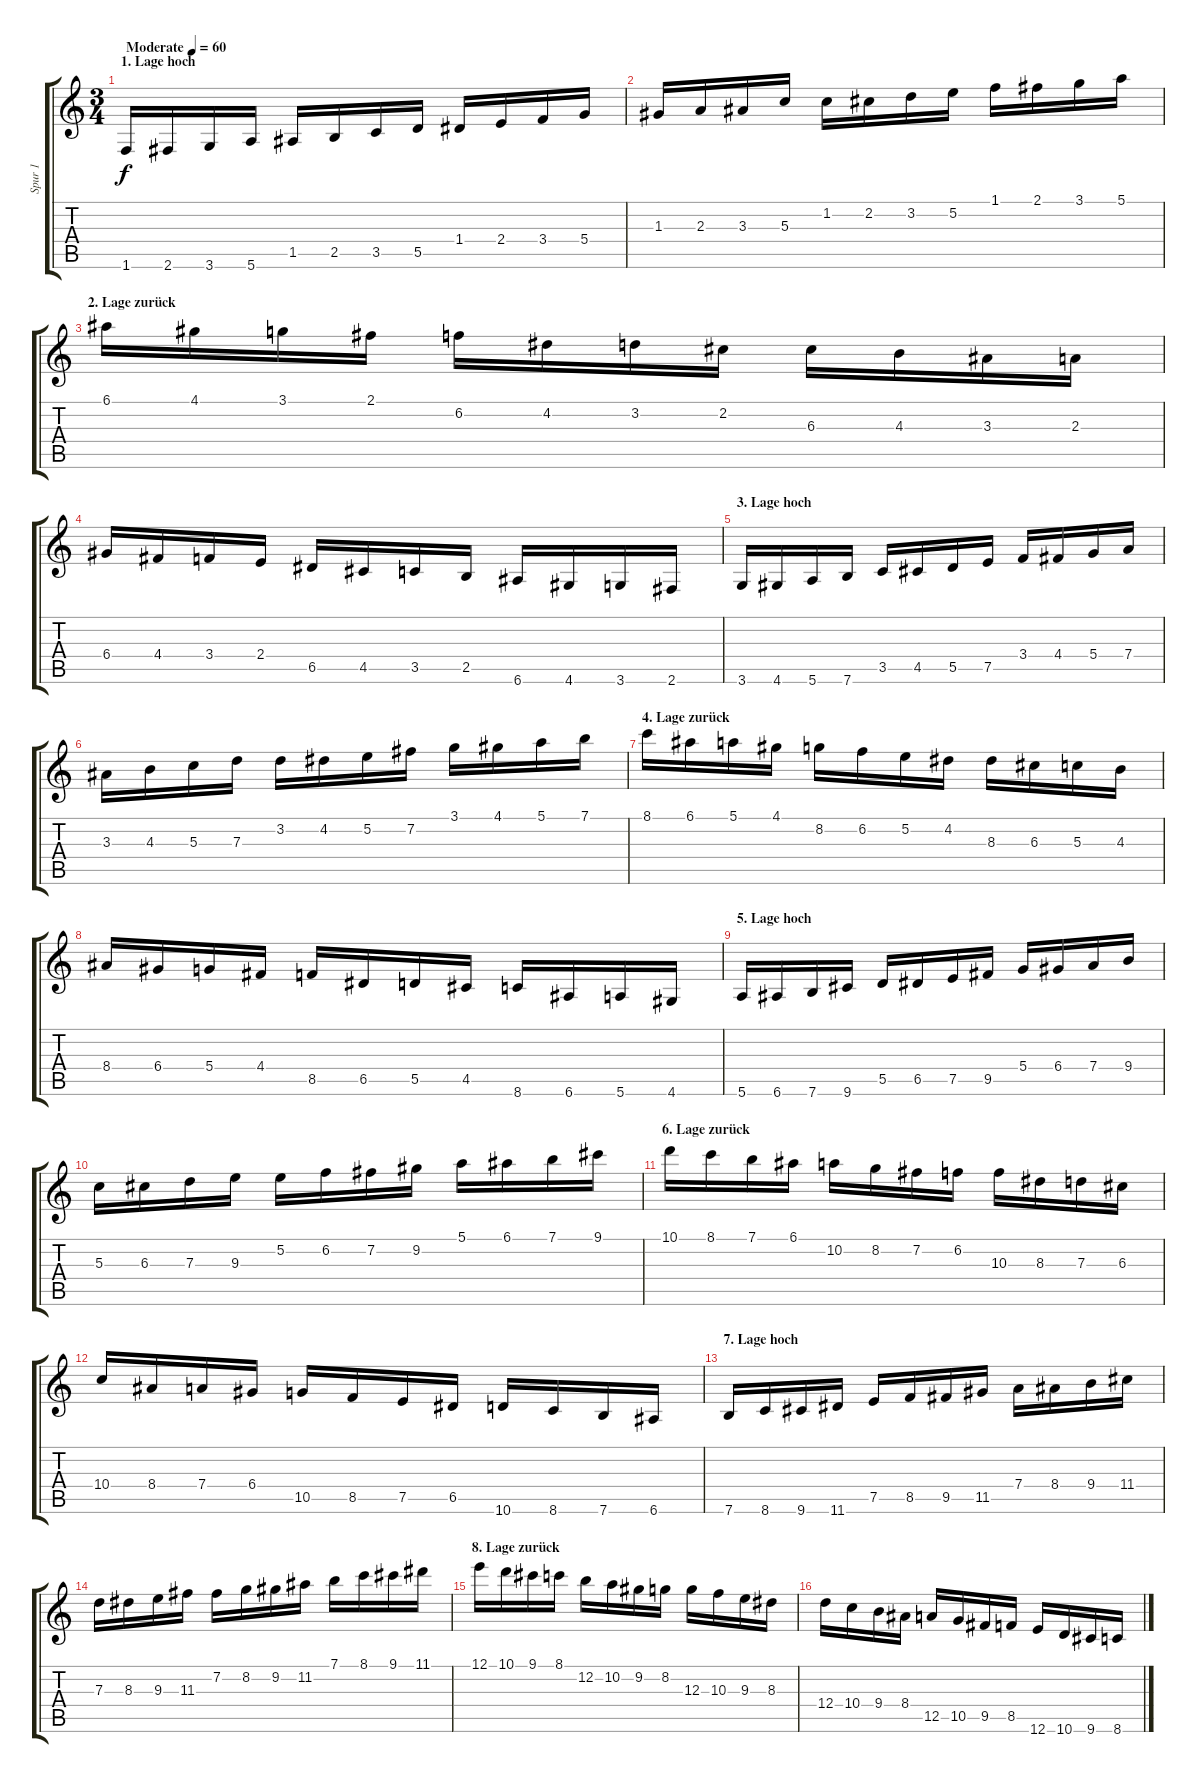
\track ("Spur 1" "Spur 1") {instrument acousticguitarsteel}
\staff {score tabs}
\tuning (E4 B3 G3 D3 A2 E2) {hide}
\ts (3 4)
\section ("" "1. Lage hoch")
\tempo (60 "Moderate")
\clef g2
\ks c
1.6.16{dy f instrument acousticguitarsteel} 2.6.16 3.6.16 5.6.16 1.5.16 2.5.16 3.5.16 5.5.16 1.4.16 2.4.16 3.4.16 5.4.16 |
1.3.16 2.3.16 3.3.16 5.3.16 1.2.16 2.2.16 3.2.16 5.2.16 1.1.16 2.1.16 3.1.16 5.1.16 |
\section ("" "2. Lage zurück")
6.1.16 4.1.16 3.1.16 2.1.16 6.2.16 4.2.16 3.2.16 2.2.16 6.3.16 4.3.16 3.3.16 2.3.16 |
6.4.16 4.4.16 3.4.16 2.4.16 6.5.16 4.5.16 3.5.16 2.5.16 6.6.16 4.6.16 3.6.16 2.6.16 |
\section ("" "3. Lage hoch")
3.6.16 4.6.16 5.6.16 7.6.16 3.5.16 4.5.16 5.5.16 7.5.16 3.4.16 4.4.16 5.4.16 7.4.16 |
3.3.16 4.3.16 5.3.16 7.3.16 3.2.16 4.2.16 5.2.16 7.2.16 3.1.16 4.1.16 5.1.16 7.1.16 |
\section ("" "4. Lage zurück")
8.1.16 6.1.16 5.1.16 4.1.16 8.2.16 6.2.16 5.2.16 4.2.16 8.3.16 6.3.16 5.3.16 4.3.16 |
8.4.16 6.4.16 5.4.16 4.4.16 8.5.16 6.5.16 5.5.16 4.5.16 8.6.16 6.6.16 5.6.16 4.6.16 |
\section ("" "5. Lage hoch")
5.6.16 6.6.16 7.6.16 9.6.16 5.5.16 6.5.16 7.5.16 9.5.16 5.4.16 6.4.16 7.4.16 9.4.16 |
5.3.16 6.3.16 7.3.16 9.3.16 5.2.16 6.2.16 7.2.16 9.2.16 5.1.16 6.1.16 7.1.16 9.1.16 |
\section ("" "6. Lage zurück")
10.1.16 8.1.16 7.1.16 6.1.16 10.2.16 8.2.16 7.2.16 6.2.16 10.3.16 8.3.16 7.3.16 6.3.16 |
10.4.16 8.4.16 7.4.16 6.4.16 10.5.16 8.5.16 7.5.16 6.5.16 10.6.16 8.6.16 7.6.16 6.6.16 |
\section ("" "7. Lage hoch")
7.6.16 8.6.16 9.6.16 11.6.16 7.5.16 8.5.16 9.5.16 11.5.16 7.4.16 8.4.16 9.4.16 11.4.16 |
7.3.16 8.3.16 9.3.16 11.3.16 7.2.16 8.2.16 9.2.16 11.2.16 7.1.16 8.1.16 9.1.16 11.1.16 |
\section ("" "8. Lage zurück")
12.1.16 10.1.16 9.1.16 8.1.16 12.2.16 10.2.16 9.2.16 8.2.16 12.3.16 10.3.16 9.3.16 8.3.16 |
12.4.16 10.4.16 9.4.16 8.4.16 12.5.16 10.5.16 9.5.16 8.5.16 12.6.16 10.6.16 9.6.16 8.6.16
